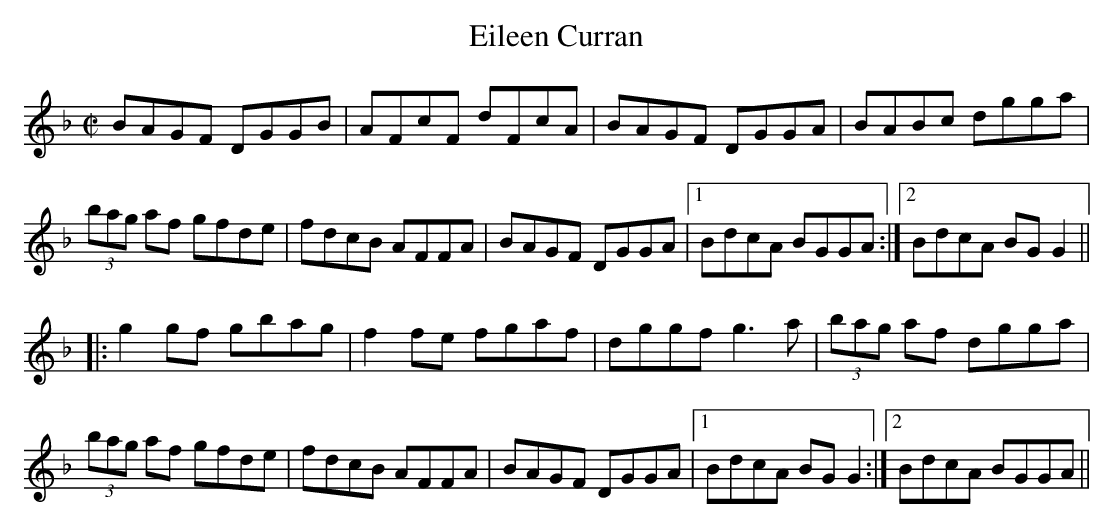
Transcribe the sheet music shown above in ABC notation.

X:1
T:Eileen Curran
M:C|
K:Gdor
BAGF DGGB|AFcF dFcA|BAGF DGGA|BABc dgga|
(3bag af gfde|fdcB AFFA|BAGF DGGA|1 BdcA BGGA:|2 BdcA BGG2||
|:g2gf gbag|f2fe fgaf|dggf g3a|(3bag af dgga|
(3bag af gfde|fdcB AFFA|BAGF DGGA|1 BdcA BGG2:|2 BdcA BGGA||
